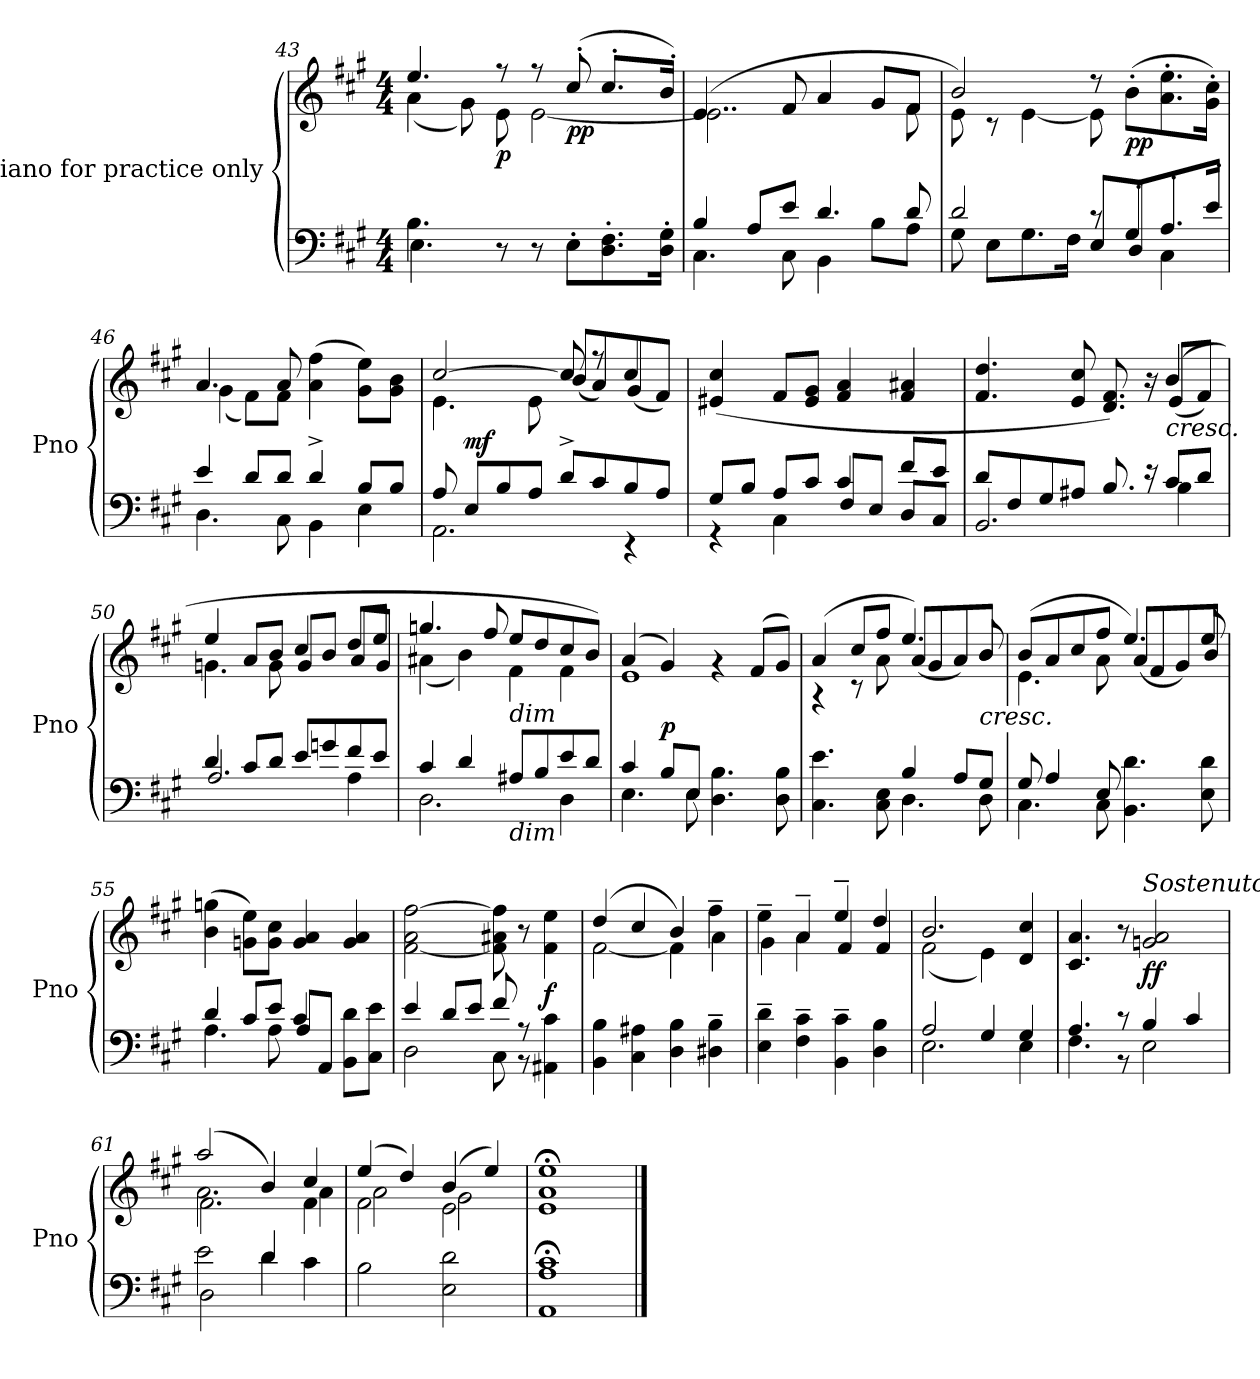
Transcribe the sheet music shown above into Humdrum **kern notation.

**kern	**kern	**dynam
*part1	*part1	*part1
*staff2	*staff1	*staff1/2
*I"Piano for practice only	*	*
*I'Pno	*	*
*clefF4	*clefG2	*
*k[f#c#g#]	*k[f#c#g#]	*
*M4/4	*M4/4	*
=43	=43	=43
*^	*^	*
4.B\	4.E\	4.ee/	(<4a\	.
.	.	.	8g#\)	.
!	!	!	!	!LO:DY:b
8r	2ryy	8r	8e\	p
8r	.	8r	[2e\	.
!	!	!	!	!LO:DY:b
8E'\L	.	(>8cc#'/	.	pp
8.D\' 8.F#\'	.	8.cc#'/L	.	.
.	8ryy	.	.	.
16D\' 16G#\'Jk	.	16b'/Jk)	.	.
=44	=44	=44	=44	=44
4B/	4.C#\	(>4.e/	2..e\]	.
8A/L	.	.	.	.
8e/J	8C#\	8f#/	.	.
4.d/	4BB\	4a/	.	.
.	8B\L	8g#/L	.	.
8d/	8A\J	8f#/J	8f#\	.
!!LO:LB:g=z	!!
=45	=45	=45	=45	=45
2d/	8G#\	2b/)	8e\	.
.	8E\L	.	8rc	.
.	8.G#\	.	[4e\	.
.	16F#\Jk	.	.	.
8r	8E/L	8r	8e\]	.
!	!	!	!	!LO:DY:b
8G#'/L	8D/J	(>8b'\L	4.ryy	pp
8.A'/	4C#\	8.a\' 8.ee\'	.	.
16e'/Jk	.	16g#\' 16cc#\'Jk)	.	.
=46	=46	=46	=46	=46
4e/	4.D\	4.a/	(<4g#\	.
8d/L	.	.	8f#\L)	.
8d/J	8C#\	8a/	8f#\J	.
4d^/	4BB\	(>4a\ 4ff#\	2ryy	.
8B/L	4E\	8g#\ 8ee\L)	.	.
8B/J	.	8g#\ 8b\J	.	.
=47	=47	=47	=47	=47
8A/	2.AA\	[2cc#/	4.e\	.
!	!	!	!	!LO:DY:a=2
8E/L	.	.	.	mf
8B/	.	.	.	.
8A/J	.	.	8e\	.
8d^/L	.	8cc#/]	(>8b/L	.
8c#/	.	8r	8a/)	.
8B/	4rEE	4cc#/	(>8g#/	.
8A/J	.	.	8f#/J)	.
*	*	*v	*v	*
!!LO:PB:g=z
=48	=48	=48	=48
8G#/L	4rGG	(>4e#X/ 4cc#/	.
8B/J	.	.	.
8A/L	4C#\	8f#/L	.
8c#/J	.	8e#/ 8g#/J	.
4c#/	8F#/L	4f#/ 4a/	.
.	8E/J	.	.
8f#/L	8D/L	4f#/ 4a#X/	.
8e/J	8C#/J	.	.
=49	=49	=49	=49
*	*	*^	*
8d/L	2.BB/	4.f#/ 4.dd/	2.ryy	.
8F#/	.	.	.	.
8G#/	.	.	.	.
8A#X/J	.	8e/ 8cc#/	.	.
8.B/	.	8.d/ 8.f#/)	.	.
16r	.	16r	.	.
!	!	!LO:TX:b:i:t=cresc.	!	!
8c#/L	4B\	(>4b/	(>8e/L	.
8d/J	.	.	8f#/J)	.
=50	=50	=50	=50	=50
4d/	2.A/	4ee/	4.gn\	.
8c#/L	.	8a/L	.	.
8d/J	.	8b/J	8g\	.
8e/L	.	4cc#/	8g/L	.
8gn/	.	.	8b/J	.
8f#/	4A\	8dd/L	8a/L	.
8e/J	.	8ee/J	8g/J	.
!!LO:LB:g=z	!!
=51	=51	=51	=51	=51
4c#/	2.D\	4.ggn/	(<4a#X\	.
4d/	.	.	4b\)	.
.	.	8ff#/	.	.
!	!	!LO:TX:b:i:t=dim	!	!
!LO:TX:b:i:t=dim	!	!	!	!
8A#X/L	.	8ee/L	4f#\	.
8B/	.	8dd/	.	.
8e/	4D\	8cc#/	4f#\	.
8d/J	.	8b/J)	.	.
=52	=52	=52	=52	=52
4c#/	4.E\	(>4a/	1e	.
!	!	!	!	!LO:DY:a=2
8B/L	.	4g#/)	.	p
8E/J	8E\	.	.	.
4.D\ 4.B\	2ryy	4rg	.	.
.	.	(>8f#/L	.	.
8D\ 8B\	.	8g#/J)	.	.
=53	=53	=53	=53	=53
4.C#\ 4.e\	2ryy	(>4a/	4rA	.
.	.	8cc#/L	8rc	.
8C#\ 8E\	.	8ff#/J	8a\	.
4B/	4.D\	4.ee/)	(>8a/L	.
.	.	.	8g#/	.
8A/L	.	.	8a/)	.
!	!	!LO:TX:b:i:t=cresc.	!	!
8G#/J	8D\	8b/	8b/J	.
=54	=54	=54	=54	=54
8G#/	4.C#\	(>8b/L	4.e\	.
4A/	.	8a/	.	.
.	.	8cc#/	.	.
8E/	8C#\	8ff#/J	8a\	.
4.BB\ 4.d\	2ryy	4.ee/)	(>8a/L	.
.	.	.	8f#/	.
.	.	.	8g#/)	.
8E\ 8d\	.	8ee/	8b/J	.
*	*	*v	*v	*
!!LO:LB:g=z
=55	=55	=55	=55
4d/	4.A\	(>4b\ 4ggn\	.
8c#/L	.	8gn\ 8ee\L)	.
8e/J	8A\	8g\ 8cc#\J	.
4c#/	8A/L	4g/ 4a/	.
.	8AA/J	.	.
8BB\ 8d\L	4ryy	4g/ 4a/	.
8C#\ 8e\J	.	.	.
=56	=56	=56	=56
4e/	2D\	[2f#\ 2a\ [2ff#\	.
8d/L	.	.	.
8e/J	.	.	.
8f#/	8C#\	8f#\] 8a#X\ 8ff#\]	.
8r	8r	8r	.
!	!	!	!LO:DY:b
4AA#X\ 4c#\	4ryy	4f#\ 4ee\	f
*v	*v	*	*
=57	=57	=57
*	*^	*
4BB\ 4B\	(>4dd/	[2f#\	.
4C#\ 4A#X\	4cc#/	.	.
4D\ 4B\	4b/)	4f#\]	.
4D#X\~ 4B\~	4ff#~\	4a\	.
=58	=58	=58	=58
4E\~ 4d\~	4ee~\	4g#\	.
4F#\~ 4c#\~	4a~/	4a\	.
4BB\~ 4c#\~	4ee~/	4f#/	.
4D\ 4B\	4dd/	4f#/	.
!!LO:LB:g=z	!!
=59	=59	=59	=59
*^	*	*	*
2A/	2.E\	2.b/	(<2f#\	.
4G#/	.	.	4e\)	.
4G#/	4E\	4d/ 4cc#/	4ryy	.
*	*	*v	*v	*
=60	=60	=60	=60
4.A/	4.F#\	4.c#/ 4.a/	.
8r	8r	8r	.
!	!	!LO:TX:a:i:t=Sostenuto	!
!	!	!	!LO:DY:b
4B/	2E\	2gn/ 2a/	ff
4c#/	.	.	.
=61	=61	=61	=61
*	*	*^	*
*	*	*	*^	*
2e\	2D\	(>2aa/	2.a\	2.f#\	.
4d/	4d\	4b/)	.	.	.
4c#\	4ryy	4cc#/	4f#\	4a\	.
*v	*v	*	*	*	*
=62	=62	=62	=62	=62
2B\	(>4ee/	2f#\	2a\	.
.	4dd/)	.	.	.
2E\ 2d\	(>4b/	2e\	2g#\	.
.	4ee/)	.	.	.
*	*v	*v	*v	*
=63	=63	=63
1AA;< 1A;< 1c#;<	1e;< 1a;< 1ee;<	.
==	==	==
*-	*-	*-
